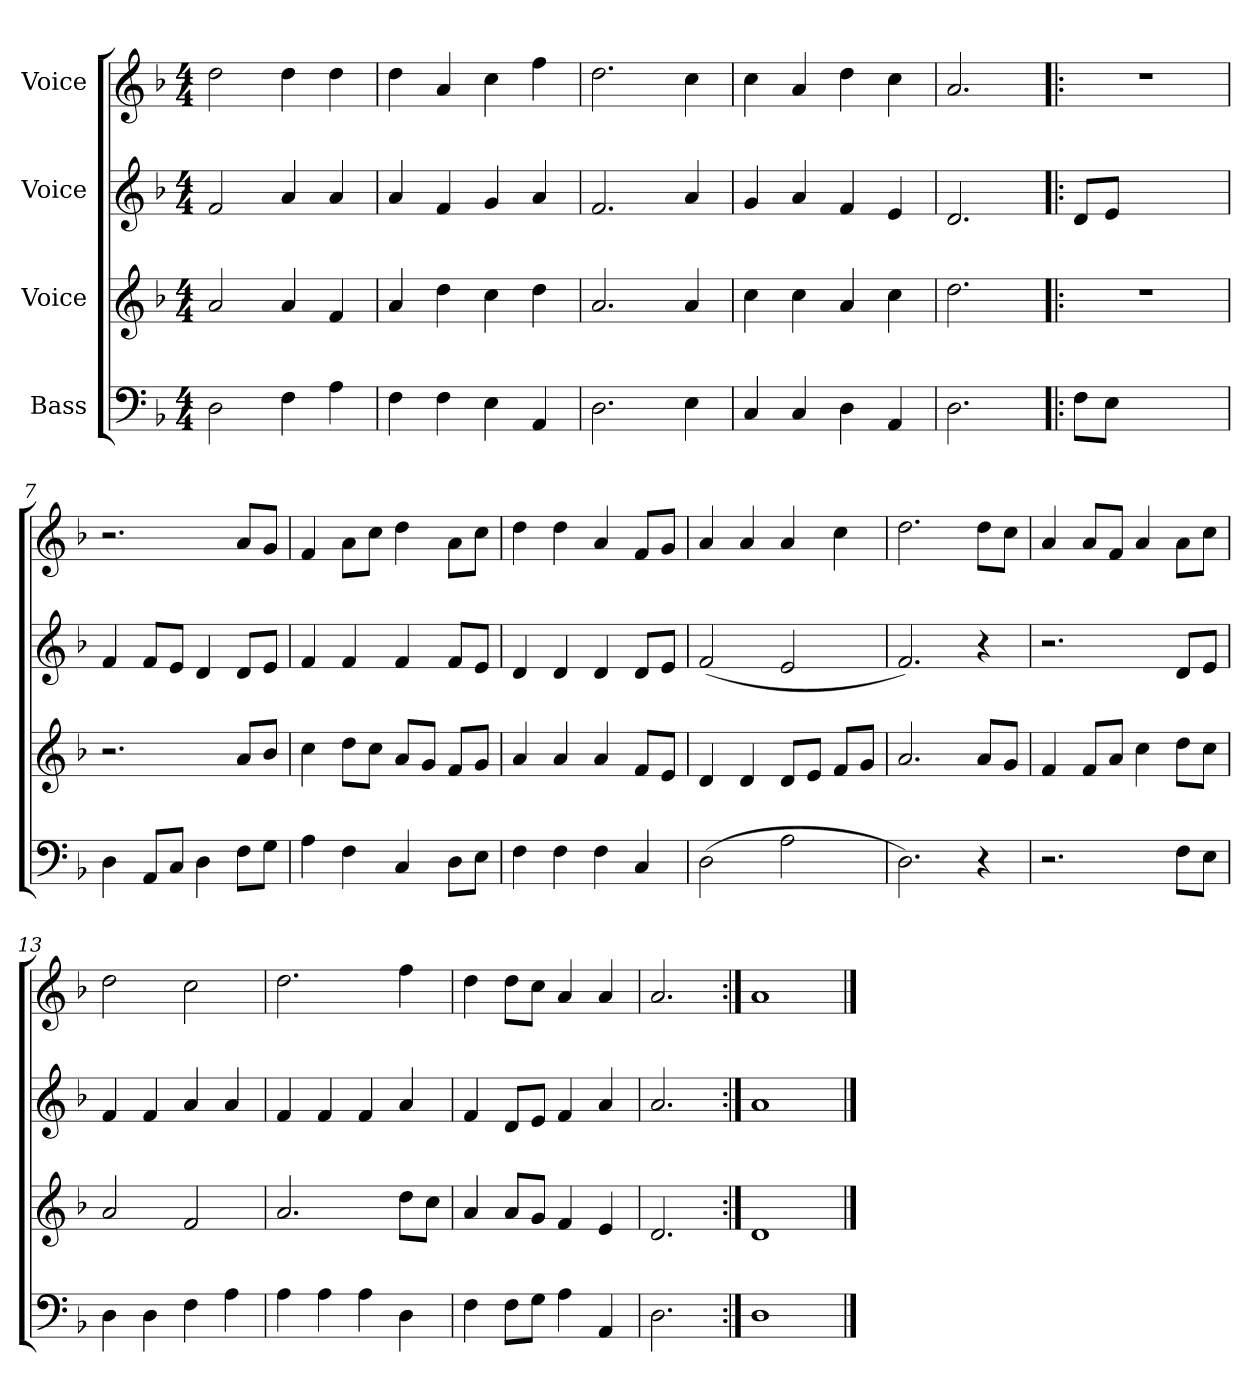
**kern	**kern	**kern	**kern
*part4	*part3	*part2	*part1
*staff4	*staff3	*staff2	*staff1
*I"Bass	*I"Voice	*I"Voice	*I"Voice
*clefF4	*clefG2	*clefG2	*clefG2
*k[b-]	*k[b-]	*k[b-]	*k[b-]
*M4/4	*M4/4	*M4/4	*M4/4
=1	=1	=1	=1
2D\	2a/	2f/	2dd\
4F\	4a/	4a/	4dd\
4A\	4f/	4a/	4dd\
=2	=2	=2	=2
4F\	4a/	4a/	4dd\
4F\	4dd\	4f/	4a/
4E\	4cc\	4g/	4cc\
4AA/	4dd\	4a/	4ff\
=3	=3	=3	=3
2.D\	2.a/	2.f/	2.dd\
4E\	4a/	4a/	4cc\
=4	=4	=4	=4
4C/	4cc\	4g/	4cc\
4C/	4cc\	4a/	4a/
4D\	4a/	4f/	4dd\
4AA/	4cc\	4e/	4cc\
=5	=5	=5	=5
2.D\	2.dd\	2.d/	2.a/
=6!|:	=6!|:	=6!|:	=6!|:
8F\L	1r	8d/L	1r
8E\J	.	8e/J	.
2.ryy	.	2.ryy	.
=7	=7	=7	=7
4D\	2.r	4f/	2.r
8AA/L	.	8f/L	.
8C/J	.	8e/J	.
4D\	.	4d/	.
8F\L	8a/L	8d/L	8a/L
8G\J	8b-/J	8e/J	8g/J
=8	=8	=8	=8
4A\	4cc\	4f/	4f/
4F\	8dd\L	4f/	8a\L
.	8cc\J	.	8cc\J
4C/	8a/L	4f/	4dd\
.	8g/J	.	.
8D\L	8f/L	8f/L	8a\L
8E\J	8g/J	8e/J	8cc\J
=9	=9	=9	=9
4F\	4a/	4d/	4dd\
4F\	4a/	4d/	4dd\
4F\	4a/	4d/	4a/
4C/	8f/L	8d/L	8f/L
.	8e/J	8e/J	8g/J
=10	=10	=10	=10
(2D\	4d/	(2f/	4a/
.	4d/	.	4a/
2A\	8d/L	2e/	4a/
.	8e/J	.	.
.	8f/L	.	4cc\
.	8g/J	.	.
=11	=11	=11	=11
2.D\)	2.a/	2.f/)	2.dd\
4r	8a/L	4r	8dd\L
.	8g/J	.	8cc\J
=12	=12	=12	=12
2.r	4f/	2.r	4a/
.	8f/L	.	8a/L
.	8a/J	.	8f/J
.	4cc\	.	4a/
8F\L	8dd\L	8d/L	8a\L
8E\J	8cc\J	8e/J	8cc\J
=13	=13	=13	=13
4D\	2a/	4f/	2dd\
4D\	.	4f/	.
4F\	2f/	4a/	2cc\
4A\	.	4a/	.
=14	=14	=14	=14
4A\	2.a/	4f/	2.dd\
4A\	.	4f/	.
4A\	.	4f/	.
4D\	8dd\L	4a/	4ff\
.	8cc\J	.	.
=15	=15	=15	=15
4F\	4a/	4f/	4dd\
8F\L	8a/L	8d/L	8dd\L
8G\J	8g/J	8e/J	8cc\J
4A\	4f/	4f/	4a/
4AA/	4e/	4a/	4a/
=16	=16	=16	=16
2.D\	2.d/	2.a/	2.a/
=17:|!	=17:|!	=17:|!	=17:|!
1D	1d	1a	1a
==	==	==	==
*-	*-	*-	*-
